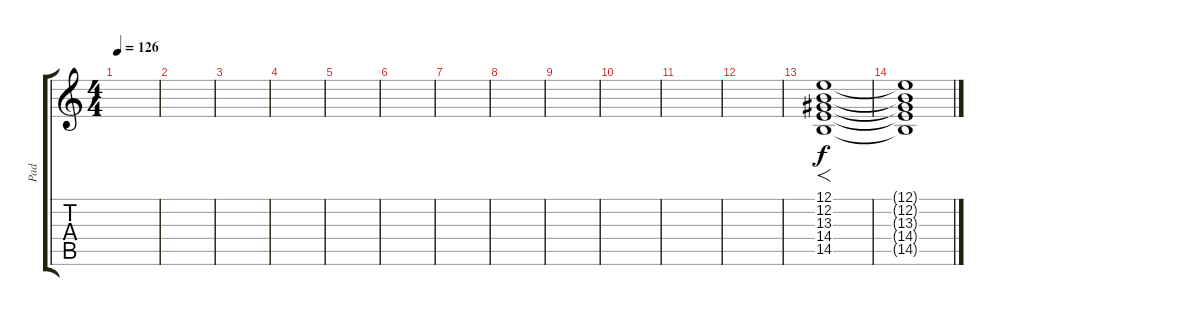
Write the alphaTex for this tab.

\track ("Pad" "Pad") {instrument pad8sweep}
\staff {score tabs}
\tuning (E4 B3 G3 D3 A2 E2) {hide}
\ts (4 4)
\tempo 126
\clef g2
\ks c
|
|
|
|
|
|
|
|
|
|
|
|
(12.1 12.2 13.3 14.4 14.5).1{f dy f volume 5} |
(12.1{t} 12.2{t} 13.3{t} 14.4{t} 14.5{t}).1
